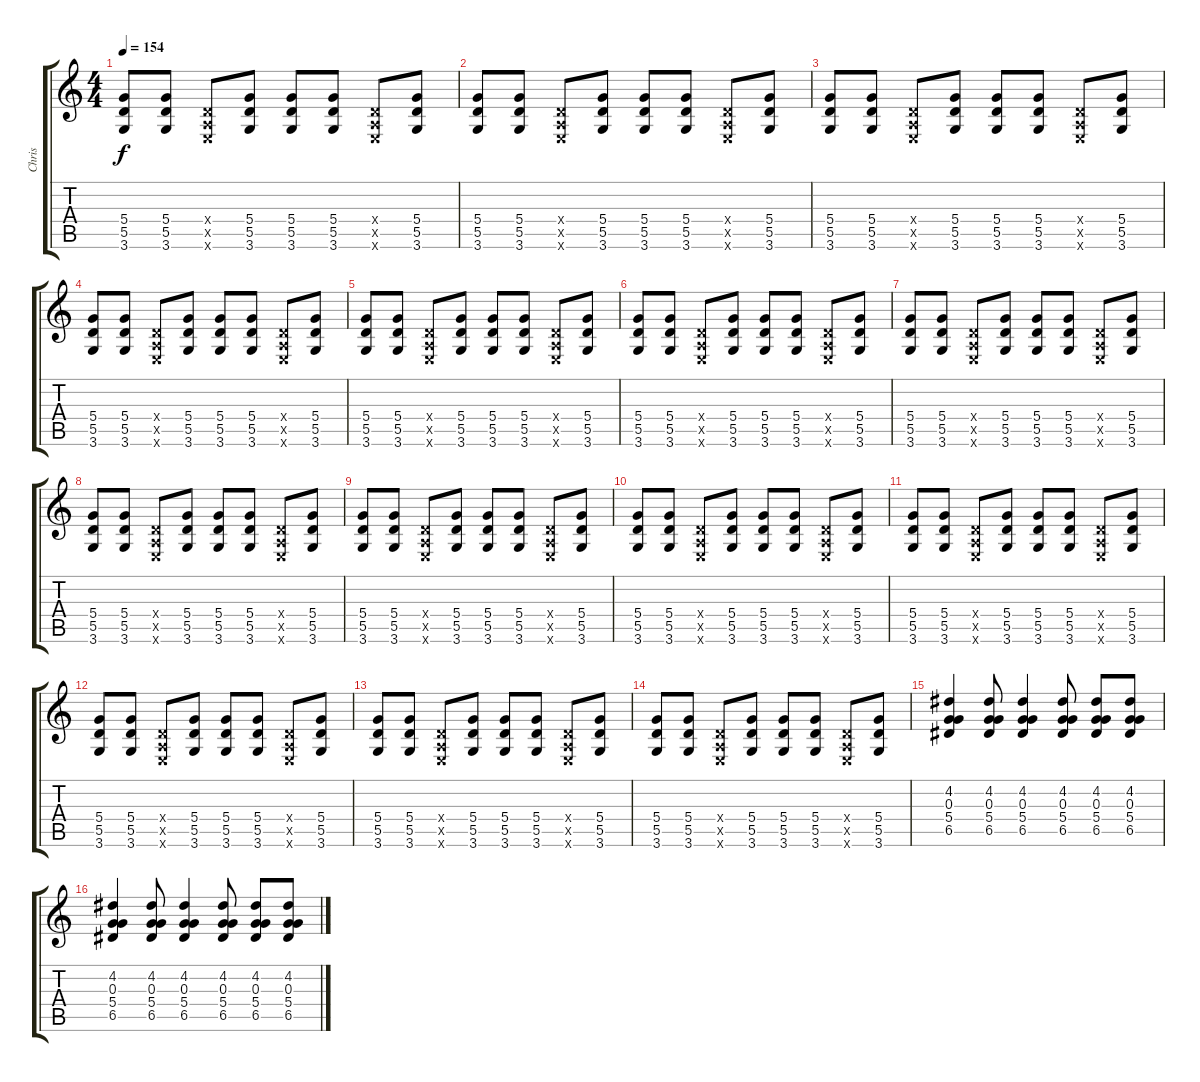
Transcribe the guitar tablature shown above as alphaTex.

\track ("Chris" "Chris") {instrument distortionguitar}
\staff {score tabs}
\tuning (E4 B3 G3 D3 A2 E2) {hide}
\ts (4 4)
\tempo 154
\clef g2
\ks c
(5.4 5.5 3.6).8{dy f} (5.4 5.5 3.6).8 (0.4{x} 0.5{x} 0.6{x}).8 (5.4 5.5 3.6).8 (5.4 5.5 3.6).8 (5.4 5.5 3.6).8 (0.4{x} 0.5{x} 0.6{x}).8 (5.4 5.5 3.6).8 |
(5.4 5.5 3.6).8 (5.4 5.5 3.6).8 (0.4{x} 0.5{x} 0.6{x}).8 (5.4 5.5 3.6).8 (5.4 5.5 3.6).8 (5.4 5.5 3.6).8 (0.4{x} 0.5{x} 0.6{x}).8 (5.4 5.5 3.6).8 |
(5.4 5.5 3.6).8 (5.4 5.5 3.6).8 (0.4{x} 0.5{x} 0.6{x}).8 (5.4 5.5 3.6).8 (5.4 5.5 3.6).8 (5.4 5.5 3.6).8 (0.4{x} 0.5{x} 0.6{x}).8 (5.4 5.5 3.6).8 |
(5.4 5.5 3.6).8 (5.4 5.5 3.6).8 (0.4{x} 0.5{x} 0.6{x}).8 (5.4 5.5 3.6).8 (5.4 5.5 3.6).8 (5.4 5.5 3.6).8 (0.4{x} 0.5{x} 0.6{x}).8 (5.4 5.5 3.6).8 |
(5.4 5.5 3.6).8 (5.4 5.5 3.6).8 (0.4{x} 0.5{x} 0.6{x}).8 (5.4 5.5 3.6).8 (5.4 5.5 3.6).8 (5.4 5.5 3.6).8 (0.4{x} 0.5{x} 0.6{x}).8 (5.4 5.5 3.6).8 |
(5.4 5.5 3.6).8 (5.4 5.5 3.6).8 (0.4{x} 0.5{x} 0.6{x}).8 (5.4 5.5 3.6).8 (5.4 5.5 3.6).8 (5.4 5.5 3.6).8 (0.4{x} 0.5{x} 0.6{x}).8 (5.4 5.5 3.6).8 |
(5.4 5.5 3.6).8 (5.4 5.5 3.6).8 (0.4{x} 0.5{x} 0.6{x}).8 (5.4 5.5 3.6).8 (5.4 5.5 3.6).8 (5.4 5.5 3.6).8 (0.4{x} 0.5{x} 0.6{x}).8 (5.4 5.5 3.6).8 |
(5.4 5.5 3.6).8 (5.4 5.5 3.6).8 (0.4{x} 0.5{x} 0.6{x}).8 (5.4 5.5 3.6).8 (5.4 5.5 3.6).8 (5.4 5.5 3.6).8 (0.4{x} 0.5{x} 0.6{x}).8 (5.4 5.5 3.6).8 |
(5.4 5.5 3.6).8 (5.4 5.5 3.6).8 (0.4{x} 0.5{x} 0.6{x}).8 (5.4 5.5 3.6).8 (5.4 5.5 3.6).8 (5.4 5.5 3.6).8 (0.4{x} 0.5{x} 0.6{x}).8 (5.4 5.5 3.6).8 |
(5.4 5.5 3.6).8 (5.4 5.5 3.6).8 (0.4{x} 0.5{x} 0.6{x}).8 (5.4 5.5 3.6).8 (5.4 5.5 3.6).8 (5.4 5.5 3.6).8 (0.4{x} 0.5{x} 0.6{x}).8 (5.4 5.5 3.6).8 |
(5.4 5.5 3.6).8 (5.4 5.5 3.6).8 (0.4{x} 0.5{x} 0.6{x}).8 (5.4 5.5 3.6).8 (5.4 5.5 3.6).8 (5.4 5.5 3.6).8 (0.4{x} 0.5{x} 0.6{x}).8 (5.4 5.5 3.6).8 |
(5.4 5.5 3.6).8 (5.4 5.5 3.6).8 (0.4{x} 0.5{x} 0.6{x}).8 (5.4 5.5 3.6).8 (5.4 5.5 3.6).8 (5.4 5.5 3.6).8 (0.4{x} 0.5{x} 0.6{x}).8 (5.4 5.5 3.6).8 |
(5.4 5.5 3.6).8 (5.4 5.5 3.6).8 (0.4{x} 0.5{x} 0.6{x}).8 (5.4 5.5 3.6).8 (5.4 5.5 3.6).8 (5.4 5.5 3.6).8 (0.4{x} 0.5{x} 0.6{x}).8 (5.4 5.5 3.6).8 |
(5.4 5.5 3.6).8 (5.4 5.5 3.6).8 (0.4{x} 0.5{x} 0.6{x}).8 (5.4 5.5 3.6).8 (5.4 5.5 3.6).8 (5.4 5.5 3.6).8 (0.4{x} 0.5{x} 0.6{x}).8 (5.4 5.5 3.6).8 |
(4.2 0.3 5.4 6.5).4{instrument overdrivenguitar} (4.2 0.3 5.4 6.5).8 (4.2 0.3 5.4 6.5).4 (4.2 0.3 5.4 6.5).8 (4.2 0.3 5.4 6.5).8 (4.2 0.3 5.4 6.5).8 |
(4.2 0.3 5.4 6.5).4 (4.2 0.3 5.4 6.5).8 (4.2 0.3 5.4 6.5).4 (4.2 0.3 5.4 6.5).8 (4.2 0.3 5.4 6.5).8 (4.2 0.3 5.4 6.5).8
